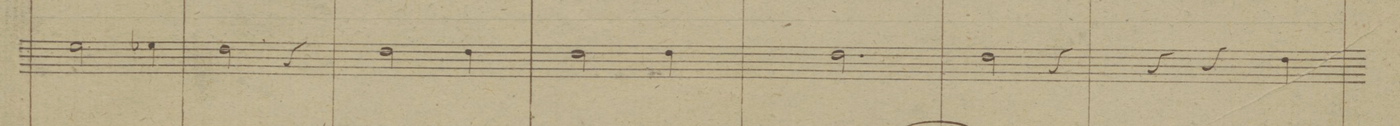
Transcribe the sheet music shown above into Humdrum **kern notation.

**kern	**dynam	**text	**text
*I"Tenore	*	*	*
*clefC4	*	*	*
*k[b-]	*	*	*
*M3/4	*	*	*
2d\	.	.	.
4d-X\	.	.	.
=8	=8	=8	=8
2c\	.	.	.
4r	.	.	.
=9	=9	=9	=9
2c\	.	.	.
4c\	.	.	.
=10	=10	=10	=10
2c\	.	.	.
4c\	.	.	.
=11	=11	=11	=11
2.c\	.	.	.
=12	=12	=12	=12
2c\	.	.	.
4r	.	.	.
=13	=13	=13	=13
4r	.	.	.
4r	.	.	.
4c\	.	.	.
=14	=14	=14	=14
*-	*-	*-	*-
